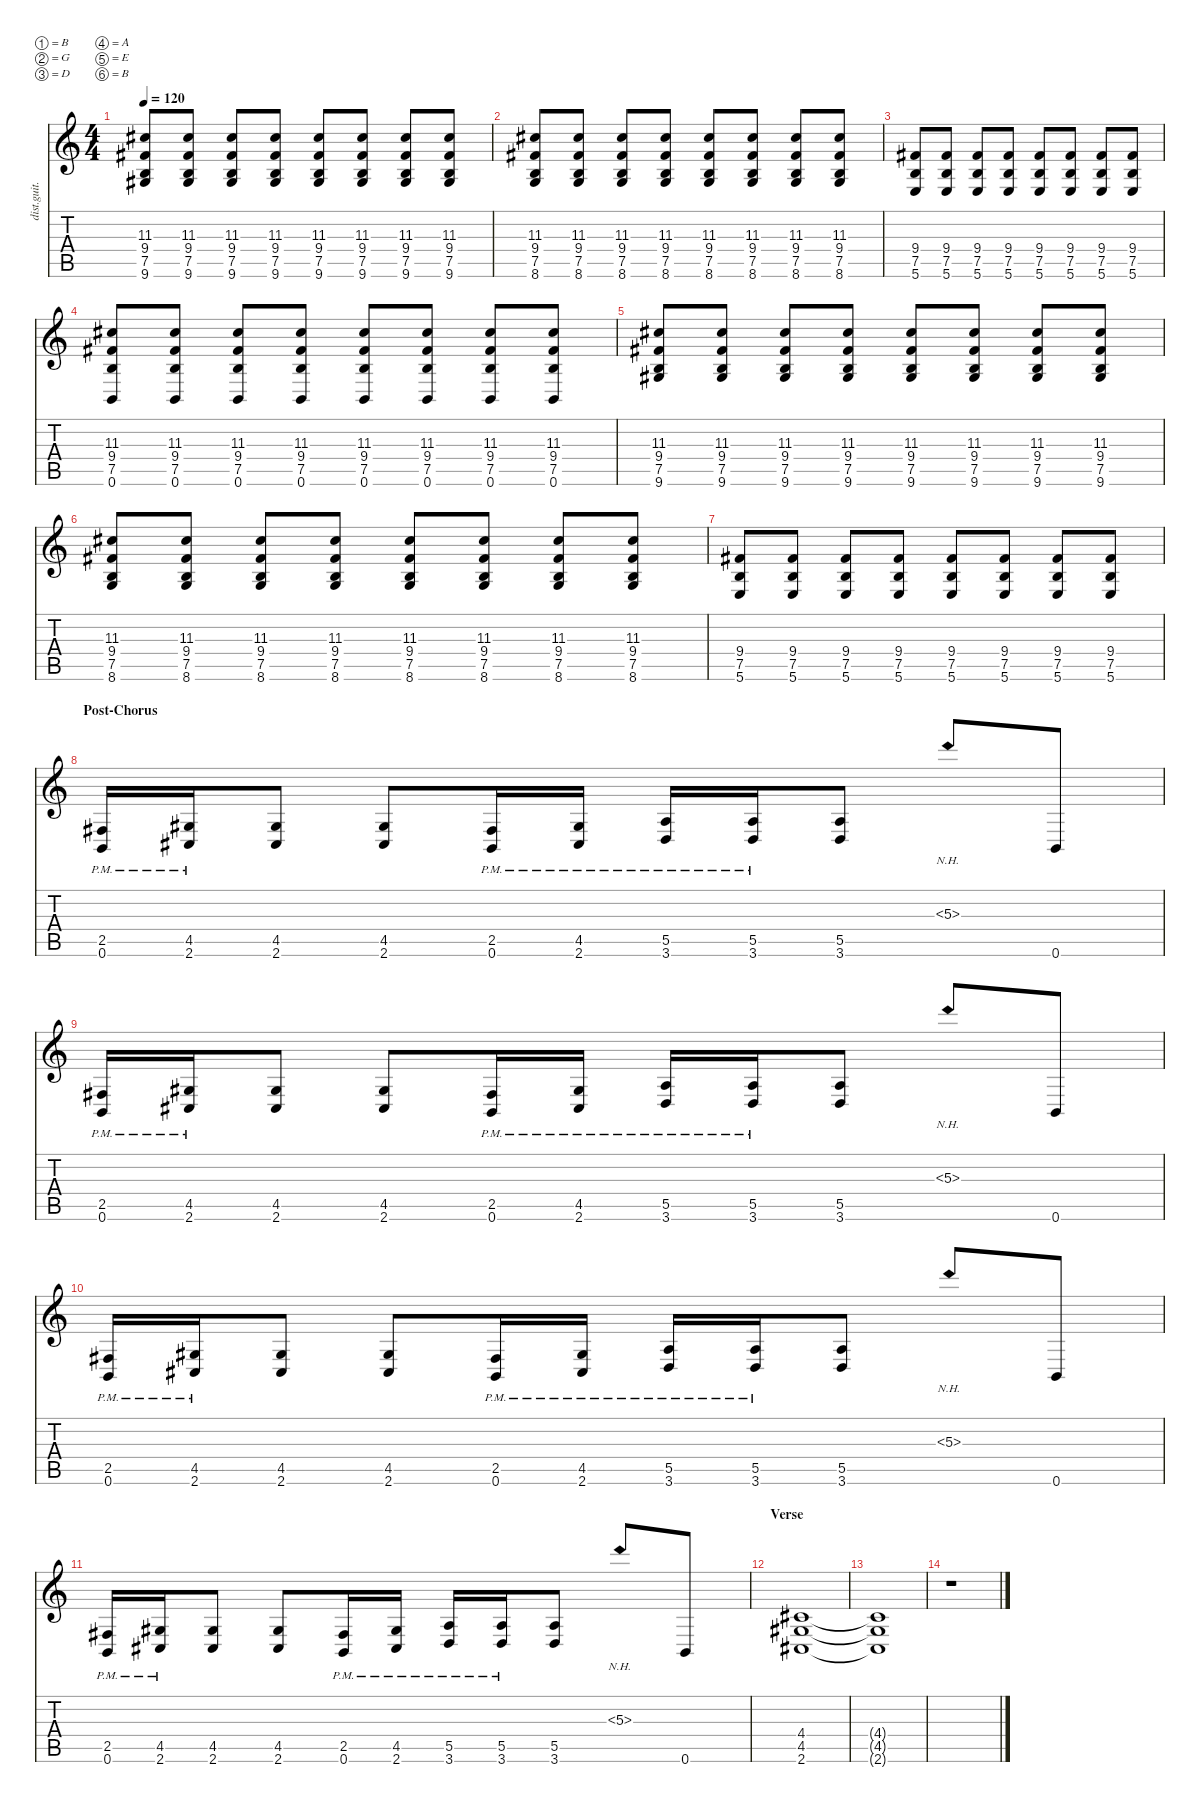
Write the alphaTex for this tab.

\defaultSystemsLayout 4
\hideDynamics
\bracketExtendMode nobrackets
\track ("Distortion Guitar - Petr" "dist.guit.") {instrument distortionguitar}
\staff {score tabs}
\tuning (B3 G3 D3 A2 E2 B1)
\ts (4 4)
\tempo 120
\clef g2
\ks c
(7.5 9.4{acc #} 11.3{acc #} 9.6{acc #}).8{dy ff beam Up} (7.5 9.4{acc #} 11.3{acc #} 9.6{acc #}).8{beam Up} (7.5 9.4{acc #} 11.3{acc #} 9.6{acc #}).8{beam Up} (7.5 9.4{acc #} 11.3{acc #} 9.6{acc #}).8{beam Up} (7.5 9.4{acc #} 11.3{acc #} 9.6{acc #}).8{beam Up} (7.5 9.4{acc #} 11.3{acc #} 9.6{acc #}).8{beam Up} (7.5 9.4{acc #} 11.3{acc #} 9.6{acc #}).8{beam Up} (7.5 9.4{acc #} 11.3{acc #} 9.6{acc #}).8{beam Up} |
(7.5 9.4{acc #} 11.3{acc #} 8.6).8{beam Up} (7.5 9.4{acc #} 11.3{acc #} 8.6).8{beam Up} (7.5 9.4{acc #} 11.3{acc #} 8.6).8{beam Up} (7.5 9.4{acc #} 11.3{acc #} 8.6).8{beam Up} (7.5 9.4{acc #} 11.3{acc #} 8.6).8{beam Up} (7.5 9.4{acc #} 11.3{acc #} 8.6).8{beam Up} (7.5 9.4{acc #} 11.3{acc #} 8.6).8{beam Up} (7.5 9.4{acc #} 11.3{acc #} 8.6).8{beam Up} |
(5.6 7.5 9.4{acc #}).8{beam Up} (5.6 7.5 9.4{acc #}).8{beam Up} (5.6 7.5 9.4{acc #}).8{beam Up} (5.6 7.5 9.4{acc #}).8{beam Up} (5.6 7.5 9.4{acc #}).8{beam Up} (5.6 7.5 9.4{acc #}).8{beam Up} (5.6 7.5 9.4{acc #}).8{beam Up} (5.6 7.5 9.4{acc #}).8{beam Up} |
(7.5 9.4{acc #} 11.3{acc #} 0.6).8{beam Up} (7.5 9.4{acc #} 11.3{acc #} 0.6).8{beam Up} (7.5 9.4{acc #} 11.3{acc #} 0.6).8{beam Up} (7.5 9.4{acc #} 11.3{acc #} 0.6).8{beam Up} (7.5 9.4{acc #} 11.3{acc #} 0.6).8{beam Up} (7.5 9.4{acc #} 11.3{acc #} 0.6).8{beam Up} (7.5 9.4{acc #} 11.3{acc #} 0.6).8{beam Up} (7.5 9.4{acc #} 11.3{acc #} 0.6).8{beam Up} |
(7.5 9.4{acc #} 11.3{acc #} 9.6{acc #}).8{beam Up} (7.5 9.4{acc #} 11.3{acc #} 9.6{acc #}).8{beam Up} (7.5 9.4{acc #} 11.3{acc #} 9.6{acc #}).8{beam Up} (7.5 9.4{acc #} 11.3{acc #} 9.6{acc #}).8{beam Up} (7.5 9.4{acc #} 11.3{acc #} 9.6{acc #}).8{beam Up} (7.5 9.4{acc #} 11.3{acc #} 9.6{acc #}).8{beam Up} (7.5 9.4{acc #} 11.3{acc #} 9.6{acc #}).8{beam Up} (7.5 9.4{acc #} 11.3{acc #} 9.6{acc #}).8{beam Up} |
(7.5 9.4{acc #} 11.3{acc #} 8.6).8{beam Up} (7.5 9.4{acc #} 11.3{acc #} 8.6).8{beam Up} (7.5 9.4{acc #} 11.3{acc #} 8.6).8{beam Up} (7.5 9.4{acc #} 11.3{acc #} 8.6).8{beam Up} (7.5 9.4{acc #} 11.3{acc #} 8.6).8{beam Up} (7.5 9.4{acc #} 11.3{acc #} 8.6).8{beam Up} (7.5 9.4{acc #} 11.3{acc #} 8.6).8{beam Up} (7.5 9.4{acc #} 11.3{acc #} 8.6).8{beam Up} |
(5.6 7.5 9.4{acc #}).8{beam Up} (5.6 7.5 9.4{acc #}).8{beam Up} (5.6 7.5 9.4{acc #}).8{beam Up} (5.6 7.5 9.4{acc #}).8{beam Up} (5.6 7.5 9.4{acc #}).8{beam Up} (5.6 7.5 9.4{acc #}).8{beam Up} (5.6 7.5 9.4{acc #}).8{beam Up} (5.6 7.5 9.4{acc #}).8{beam Up} |
\section ("" "Post-Chorus")
(0.6{pm} 2.5{pm acc #}).16{beam Up} (2.6{pm acc #} 4.5{pm acc #}).16{beam Up} (2.6{acc #} 4.5{acc #}).8{beam Up} (2.6{acc #} 4.5{acc #}).8{beam Up} (0.6{pm} 2.5{pm acc #}).16{beam Up} (2.6{pm acc #} 4.5{pm acc #}).16{beam Up} (3.6{pm} 5.5{pm}).16{beam Up} (3.6{pm} 5.5{pm}).16{beam Up} (3.6 5.5).8{beam Up} 5.3{nh}.8{beam Up} 0.6.8{beam Up} |
(0.6{pm} 2.5{pm acc #}).16{beam Up} (2.6{pm acc #} 4.5{pm acc #}).16{beam Up} (2.6{acc #} 4.5{acc #}).8{beam Up} (2.6{acc #} 4.5{acc #}).8{beam Up} (0.6{pm} 2.5{pm acc #}).16{beam Up} (2.6{pm acc #} 4.5{pm acc #}).16{beam Up} (3.6{pm} 5.5{pm}).16{beam Up} (3.6{pm} 5.5{pm}).16{beam Up} (3.6 5.5).8{beam Up} 5.3{nh}.8{beam Up} 0.6.8{beam Up} |
(0.6{pm} 2.5{pm acc #}).16{beam Up} (2.6{pm acc #} 4.5{pm acc #}).16{beam Up} (2.6{acc #} 4.5{acc #}).8{beam Up} (2.6{acc #} 4.5{acc #}).8{beam Up} (0.6{pm} 2.5{pm acc #}).16{beam Up} (2.6{pm acc #} 4.5{pm acc #}).16{beam Up} (3.6{pm} 5.5{pm}).16{beam Up} (3.6{pm} 5.5{pm}).16{beam Up} (3.6 5.5).8{beam Up} 5.3{nh}.8{beam Up} 0.6.8{beam Up} |
(0.6{pm} 2.5{pm acc #}).16{beam Up} (2.6{pm acc #} 4.5{pm acc #}).16{beam Up} (2.6{acc #} 4.5{acc #}).8{beam Up} (2.6{acc #} 4.5{acc #}).8{beam Up} (0.6{pm} 2.5{pm acc #}).16{beam Up} (2.6{pm acc #} 4.5{pm acc #}).16{beam Up} (3.6{pm} 5.5{pm}).16{beam Up} (3.6{pm} 5.5{pm}).16{beam Up} (3.6 5.5).8{beam Up} 5.3{nh}.8{beam Up} 0.6.8{beam Up} |
\section ("" "Verse")
(2.6{acc #} 4.5{acc #} 4.4{acc #}).1{beam Up} |
(2.6{t acc #} 4.5{t acc #} 4.4{t acc #}).1{beam Up} |
r.1{beam Down}
